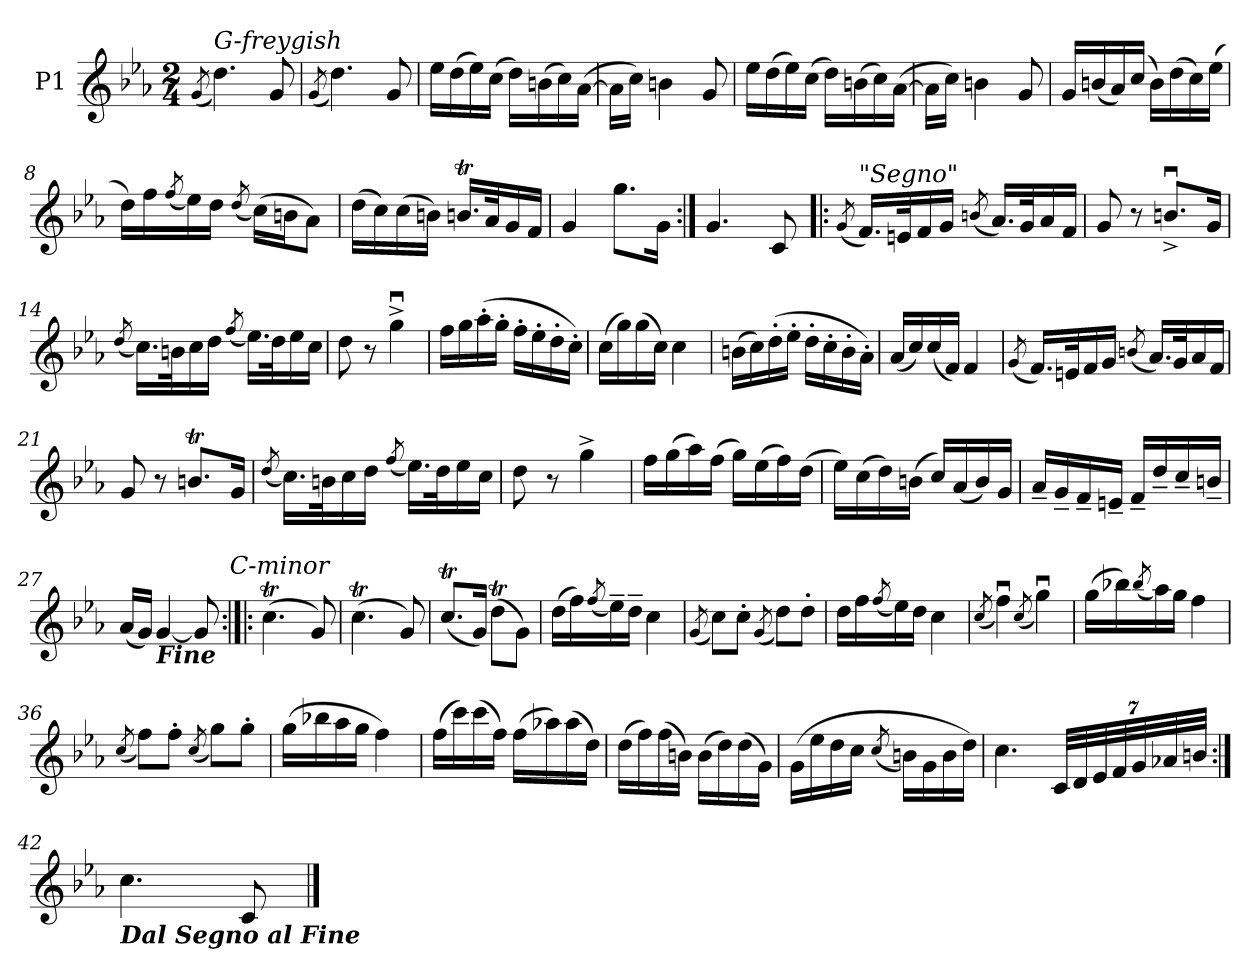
**kern
*part1
*staff1
*I"P1
*clefG2
*k[b-e-a-]
*M2/4
=1
(8qg/
!LO:TX:a:i:t=G-freygish
4.dd)
8g
=2
(8qg/
4.dd)
8g
=3
16ee-LL
(16dd
16ee-)
(16ccJJ
16ddLL)
(16bn
16cc)
([16a-JJ
=4
16a-LL]
16ccJJ)
4bn
8g
=5
16ee-LL
(16dd
16ee-)
(16ccJJ
16ddLL)
(16bn
16cc)
([16a-JJ
=6
16a-LL]
16ccJJ)
4bn
8g
=7
16gLL
(16bn
16a-)
(16ccJJ
16bLL)
(16dd
16cc)
(16ee-JJ
=8
16ddLL)
16ff
(8qff/
16ee-)
16ddJJ
(8qdd/
(16ccLL)
16bnJ
8a-J)
=9
(16ddLL
16cc)
(16cc
16bnJJ)
16.bntLL
32a-K
16g
16fJJ
=10
4g
8.ggL
16gJk
=11:|!
4.g
8c
=12!|:
(8qg/
!LO:TX:a:i:t="Segno"
16.fLL)
32enK
16f
16gJJ
(8qbn/
16.a-LL)
32gK
16a-
16fJJ
=13
8g
8r
8.bn^uL
16gJk
=14
(8qdd/
16.ccLL)
32bnK
16cc
16ddJJ
(8qff/
16.ee-LL)
32ddK
16ee-
16ccJJ
=15
8dd
8r
4gg^u
=16
16ffLL
16gg
(16aa-'
16gg'JJ
16ff'LL
16ee-'
16dd'
16cc'JJ)
=17
(16ccLL
16gg)
(16gg
16ccJJ)
4cc
=18
(16bnLL
16cc)
(16dd'
16ee-'JJ
16dd'LL
16cc'
16b'
16a-'JJ)
=19
(16a-LL
16cc)
(16cc
16fJJ)
4f
=20
(8qg/
16.fLL)
32enK
16f
16gJJ
(8qbn/
16.a-LL)
32gK
16a-
16fJJ
=21
8g
8r
8.bntL
16gJk
=22
(8qdd/
16.ccLL)
32bnK
16cc
16ddJJ
(8qff/
16.ee-LL)
32ddK
16ee-
16ccJJ
=23
8dd
8r
4gg^
=24
16ffLL
(16gg
16aa-)
(16ffJJ
16ggLL)
(16ee-
16ff)
(16ddJJ
=25
16ee-LL)
(16cc
16dd)
(16bnJJ
16ccLL)
(16a-
16b)
16gJJ
=26
16a-~LL
16g~
16f~
16en~JJ
16f~LL
16dd~
16cc~
16bn~JJ
=27
(16a-LL
16gJJ)
!LO:TX:b:Bi:t=Fine
[4g
8g]
!LO:TX:a:i:t=C-minor
=28:|!|:
(4.ccT
8g)
=29
(4.ccT
8g)
=30
(8.ccTL
16gJk)
(8ddtL
8gJ)
=31
(16ddLL
16ff)
(8qff/
16ee-~)
16dd~JJ
4cc
=32
(8qg/
8ccL)
8cc'J
(8qg/
8ddL)
8dd'J
=33
16ddLL
16ff
(8qff/
16ee-)
16ddJJ
4cc
=34
(8qcc/
4ffu)
(8qcc/
4ggu)
=35
(16ggLL
16bb-X)
(8qbb-/
16aa-)
16ggJJ
4ff
=36
(8qcc/
8ffL)
8ff'J
(8qcc/
8ggL)
8gg'J
=37
(16ggLL
16bb-X
16aa-
16ggJJ
4ff)
=38
(16ffLL
16ccc)
(16ccc
16ffJJ)
(16ffLL
16aa-X)
(16aa-
16ddJJ)
=39
(16ddLL
16ff)
(16ff
16bnJJ)
(16bLL
16dd)
(16dd
16gJJ)
=40
(16gLL
16ee-
16dd
16ccJJ
(8qcc/
16bnLL)
16g
16b
16ddJJ)
=41
4.cc
56cLLL
56d
56e-
56f
56g
56a-X
56bnJJJ
=42:|!
!LO:TX:b:Bi:t=Dal Segno al Fine
4.cc
8c
==
*-
